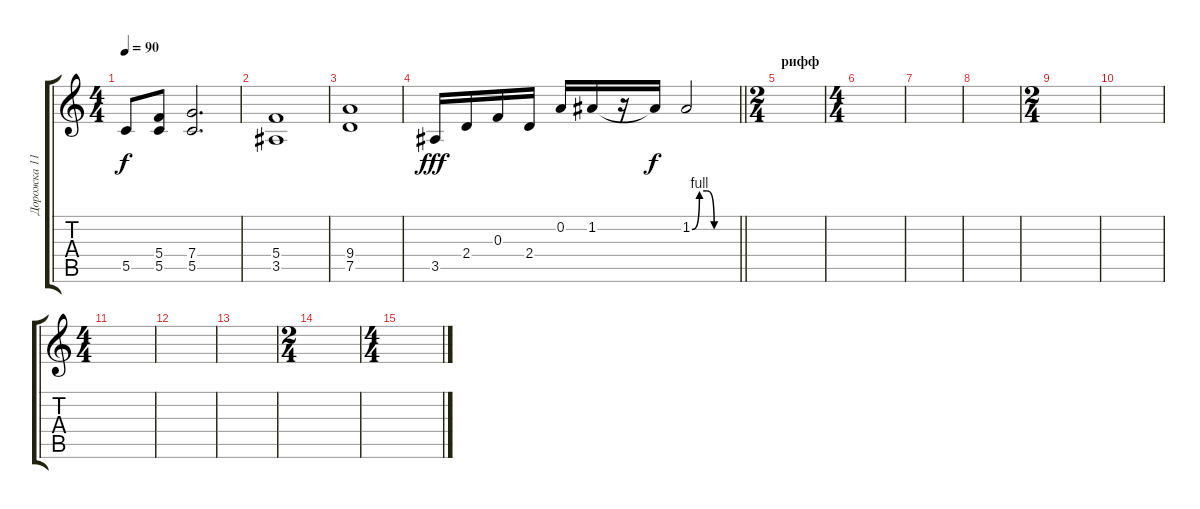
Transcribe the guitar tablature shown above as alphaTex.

\track ("Дорожка 11" "Дорожка 11") {instrument distortionguitar}
\staff {score tabs}
\tuning (D4 A3 F3 C3 G2 D2) {hide}
\ts (4 4)
\tempo 90
\clef g2
\ks c
5.5{t}.8{dy f} (5.4 5.5).8 (7.4 5.5).2{d} |
(5.4 3.5).1 |
(9.4 7.5).1 |
\barLineRight lightlight
3.5.16{dy fff} 2.4.16 0.3.16 2.4.16 0.2.16 1.2.16 r.16 1.2{t}.16{dy f} 1.2{be (custom 0 0 10 4 20 4 30 0 60 0)}.2 |
\ts (2 4)
\section ("" "рифф")
|
\ts (4 4)
|
|
|
\ts (2 4)
|
|
\ts (4 4)
|
|
|
\ts (2 4)
|
\ts (4 4)
